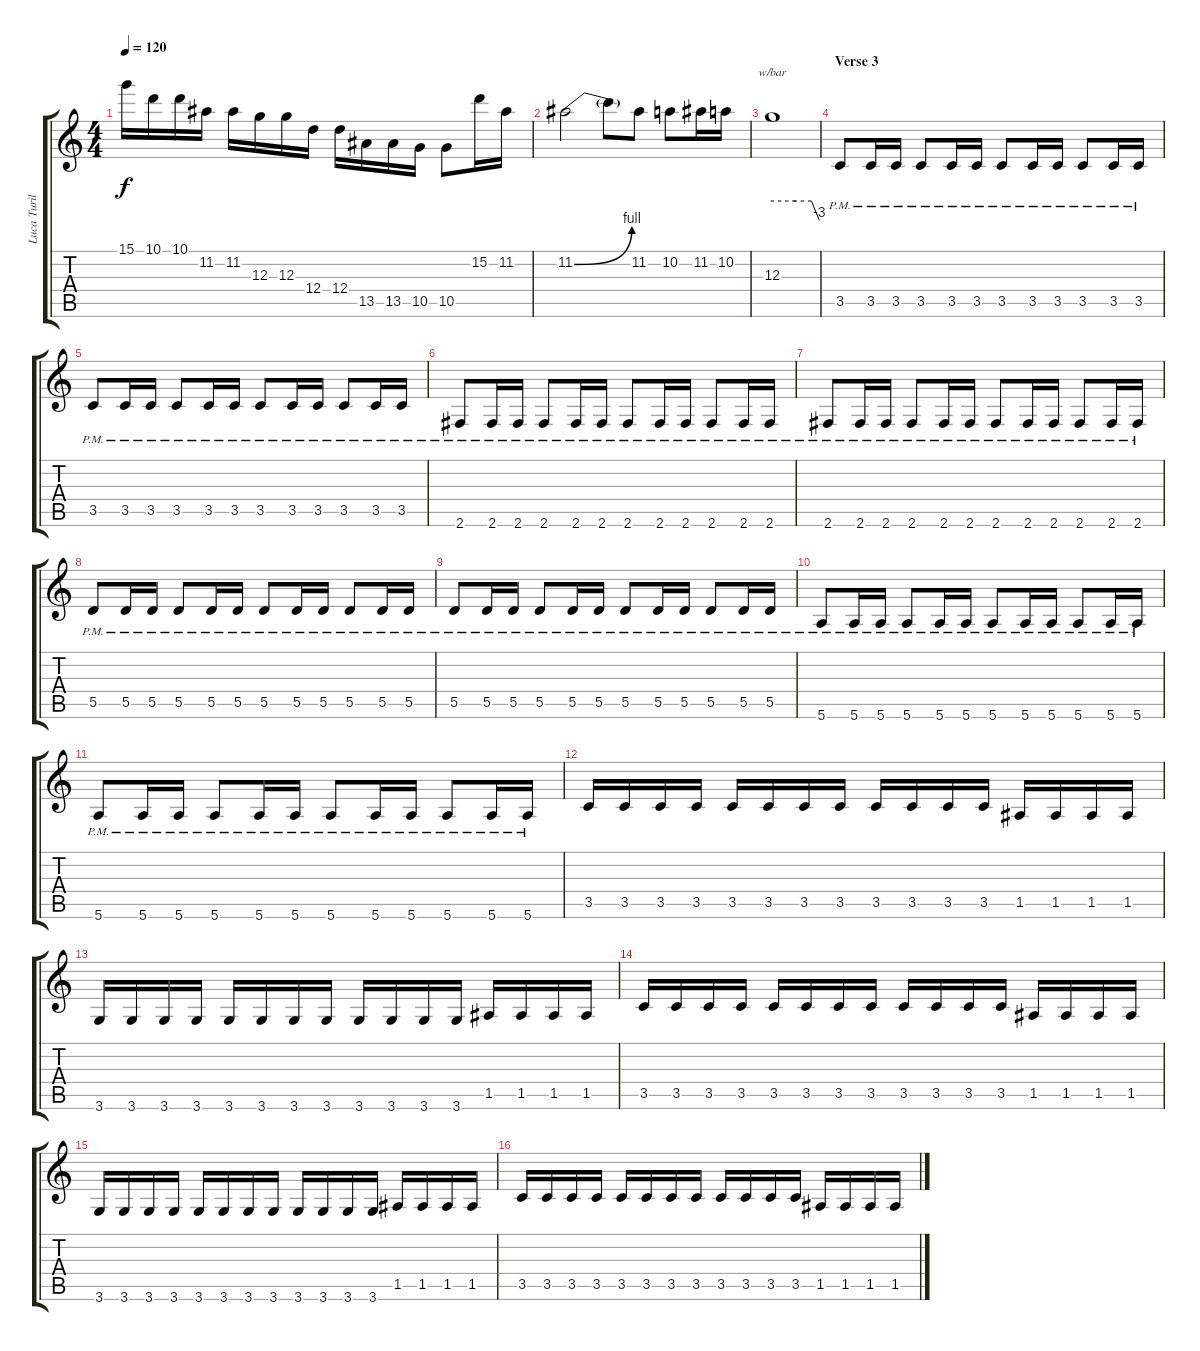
\track ("Luca Turilli - Lead Guitar" "Luca Turil") {instrument distortionguitar}
\staff {score tabs}
\tuning (E4 B3 G3 D3 A2 E2) {hide}
\ts (4 4)
\tempo 120
\clef g2
\ks c
15.1.16{dy f} 10.1.16 10.1.16 11.2.16 11.2.16 12.3.16 12.3.16 12.4.16 12.4.16 13.5.16 13.5.16 10.5.16 10.5.8 15.2.16 11.2.16 |
11.2{be (bend 0 0 60 4)}.2 11.2{t}.8 11.2.8 10.2.8 11.2.16 10.2.16 |
12.3.1{tbe (custom default 0 0 30 0 50 0 60 -12)} |
\section ("" "Verse 3")
3.5{pm}.8 3.5{pm}.16 3.5{pm}.16 3.5{pm}.8 3.5{pm}.16 3.5{pm}.16 3.5{pm}.8 3.5{pm}.16 3.5{pm}.16 3.5{pm}.8 3.5{pm}.16 3.5{pm}.16 |
3.5{pm}.8 3.5{pm}.16 3.5{pm}.16 3.5{pm}.8 3.5{pm}.16 3.5{pm}.16 3.5{pm}.8 3.5{pm}.16 3.5{pm}.16 3.5{pm}.8 3.5{pm}.16 3.5{pm}.16 |
2.6{pm}.8 2.6{pm}.16 2.6{pm}.16 2.6{pm}.8 2.6{pm}.16 2.6{pm}.16 2.6{pm}.8 2.6{pm}.16 2.6{pm}.16 2.6{pm}.8 2.6{pm}.16 2.6{pm}.16 |
2.6{pm}.8 2.6{pm}.16 2.6{pm}.16 2.6{pm}.8 2.6{pm}.16 2.6{pm}.16 2.6{pm}.8 2.6{pm}.16 2.6{pm}.16 2.6{pm}.8 2.6{pm}.16 2.6{pm}.16 |
5.5{pm}.8 5.5{pm}.16 5.5{pm}.16 5.5{pm}.8 5.5{pm}.16 5.5{pm}.16 5.5{pm}.8 5.5{pm}.16 5.5{pm}.16 5.5{pm}.8 5.5{pm}.16 5.5{pm}.16 |
5.5{pm}.8 5.5{pm}.16 5.5{pm}.16 5.5{pm}.8 5.5{pm}.16 5.5{pm}.16 5.5{pm}.8 5.5{pm}.16 5.5{pm}.16 5.5{pm}.8 5.5{pm}.16 5.5{pm}.16 |
5.6{pm}.8 5.6{pm}.16 5.6{pm}.16 5.6{pm}.8 5.6{pm}.16 5.6{pm}.16 5.6{pm}.8 5.6{pm}.16 5.6{pm}.16 5.6{pm}.8 5.6{pm}.16 5.6{pm}.16 |
5.6{pm}.8 5.6{pm}.16 5.6{pm}.16 5.6{pm}.8 5.6{pm}.16 5.6{pm}.16 5.6{pm}.8 5.6{pm}.16 5.6{pm}.16 5.6{pm}.8 5.6{pm}.16 5.6{pm}.16 |
3.5.16 3.5.16 3.5.16 3.5.16 3.5.16 3.5.16 3.5.16 3.5.16 3.5.16 3.5.16 3.5.16 3.5.16 1.5.16 1.5.16 1.5.16 1.5.16 |
3.6.16 3.6.16 3.6.16 3.6.16 3.6.16 3.6.16 3.6.16 3.6.16 3.6.16 3.6.16 3.6.16 3.6.16 1.5.16 1.5.16 1.5.16 1.5.16 |
3.5.16 3.5.16 3.5.16 3.5.16 3.5.16 3.5.16 3.5.16 3.5.16 3.5.16 3.5.16 3.5.16 3.5.16 1.5.16 1.5.16 1.5.16 1.5.16 |
3.6.16 3.6.16 3.6.16 3.6.16 3.6.16 3.6.16 3.6.16 3.6.16 3.6.16 3.6.16 3.6.16 3.6.16 1.5.16 1.5.16 1.5.16 1.5.16 |
3.5.16 3.5.16 3.5.16 3.5.16 3.5.16 3.5.16 3.5.16 3.5.16 3.5.16 3.5.16 3.5.16 3.5.16 1.5.16 1.5.16 1.5.16 1.5.16
